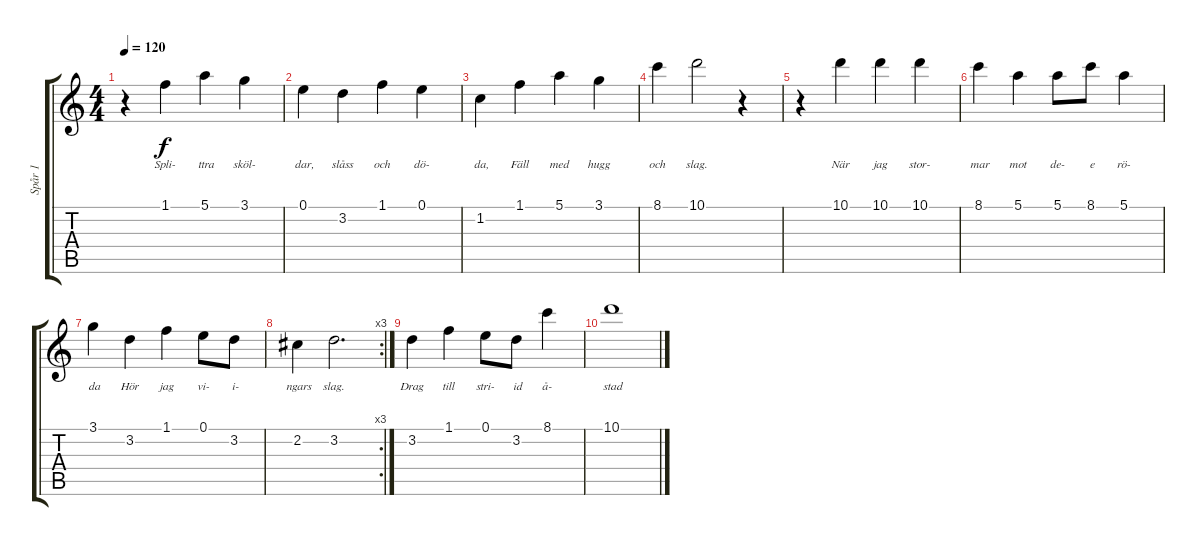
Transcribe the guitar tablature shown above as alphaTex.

\track ("Spår 1" "Spår 1") {instrument acousticguitarsteel}
\staff {score tabs}
\tuning (E4 B3 G3 D3 A2 E2) {hide}
\ts (4 4)
\tempo 120
\clef g2
\ks c
r.4{dy f} 1.1.4{lyrics (0 "Spli-") lyrics (1 "") lyrics (2 "") lyrics (3 "") lyrics (4 "")} 5.1.4{lyrics (0 " ttra") lyrics (1 "") lyrics (2 "") lyrics (3 "") lyrics (4 "")} 3.1.4{lyrics (0 "sköl-") lyrics (1 "") lyrics (2 "") lyrics (3 "") lyrics (4 "")} |
0.1.4{lyrics (0 " dar,") lyrics (1 "") lyrics (2 "") lyrics (3 "") lyrics (4 "")} 3.2.4{lyrics (0 "slåss") lyrics (1 "") lyrics (2 "") lyrics (3 "") lyrics (4 "")} 1.1.4{lyrics (0 "och") lyrics (1 "") lyrics (2 "") lyrics (3 "") lyrics (4 "")} 0.1.4{lyrics (0 "dö-") lyrics (1 "") lyrics (2 "") lyrics (3 "") lyrics (4 "")} |
1.2.4{lyrics (0 " da,") lyrics (1 "") lyrics (2 "") lyrics (3 "") lyrics (4 "")} 1.1.4{lyrics (0 "Fäll") lyrics (1 "") lyrics (2 "") lyrics (3 "") lyrics (4 "")} 5.1.4{lyrics (0 "med") lyrics (1 "") lyrics (2 "") lyrics (3 "") lyrics (4 "")} 3.1.4{lyrics (0 "hugg") lyrics (1 "") lyrics (2 "") lyrics (3 "") lyrics (4 "")} |
8.1.4{lyrics (0 "och") lyrics (1 "") lyrics (2 "") lyrics (3 "") lyrics (4 "")} 10.1.2{lyrics (0 "slag.") lyrics (1 "") lyrics (2 "") lyrics (3 "") lyrics (4 "")} r.4 |
r.4 10.1.4{lyrics (0 "När") lyrics (1 "") lyrics (2 "") lyrics (3 "") lyrics (4 "")} 10.1.4{lyrics (0 "jag") lyrics (1 "") lyrics (2 "") lyrics (3 "") lyrics (4 "")} 10.1.4{lyrics (0 "stor-") lyrics (1 "") lyrics (2 "") lyrics (3 "") lyrics (4 "")} |
8.1.4{lyrics (0 " mar") lyrics (1 "") lyrics (2 "") lyrics (3 "") lyrics (4 "")} 5.1.4{lyrics (0 "mot") lyrics (1 "") lyrics (2 "") lyrics (3 "") lyrics (4 "")} 5.1.8{lyrics (0 "de-") lyrics (1 "") lyrics (2 "") lyrics (3 "") lyrics (4 "")} 8.1.8{lyrics (0 " e") lyrics (1 "") lyrics (2 "") lyrics (3 "") lyrics (4 "")} 5.1.4{lyrics (0 "rö-") lyrics (1 "") lyrics (2 "") lyrics (3 "") lyrics (4 "")} |
3.1.4{lyrics (0 " da") lyrics (1 "") lyrics (2 "") lyrics (3 "") lyrics (4 "")} 3.2.4{lyrics (0 "Hör") lyrics (1 "") lyrics (2 "") lyrics (3 "") lyrics (4 "")} 1.1.4{lyrics (0 "jag") lyrics (1 "") lyrics (2 "") lyrics (3 "") lyrics (4 "")} 0.1.8{lyrics (0 "vi-") lyrics (1 "") lyrics (2 "") lyrics (3 "") lyrics (4 "")} 3.2.8{lyrics (0 " i-") lyrics (1 "") lyrics (2 "") lyrics (3 "") lyrics (4 "")} |
\rc 3
2.2.4{lyrics (0 " ngars") lyrics (1 "") lyrics (2 "") lyrics (3 "") lyrics (4 "")} 3.2.2{d lyrics (0 "slag.") lyrics (1 "") lyrics (2 "") lyrics (3 "") lyrics (4 "")} |
3.2.4{lyrics (0 "Drag") lyrics (1 "") lyrics (2 "") lyrics (3 "") lyrics (4 "")} 1.1.4{lyrics (0 "till") lyrics (1 "") lyrics (2 "") lyrics (3 "") lyrics (4 "")} 0.1.8{lyrics (0 "stri-") lyrics (1 "") lyrics (2 "") lyrics (3 "") lyrics (4 "")} 3.2.8{lyrics (0 " id") lyrics (1 "") lyrics (2 "") lyrics (3 "") lyrics (4 "")} 8.1.4{lyrics (0 "å-") lyrics (1 "") lyrics (2 "") lyrics (3 "") lyrics (4 "")} |
10.1.1{lyrics (0 " stad") lyrics (1 "") lyrics (2 "") lyrics (3 "") lyrics (4 "")}
